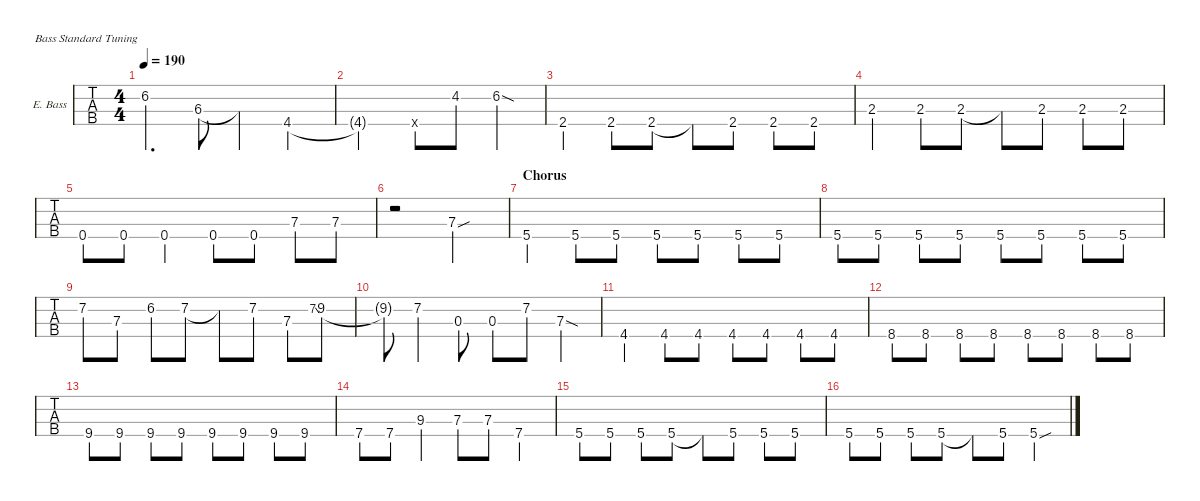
\defaultSystemsLayout 4
\hideDynamics
\bracketExtendMode nobrackets
\firstSystemTrackNameOrientation horizontal
\track ("Ele. Bass" "E. Bass") {defaultSystemsLayout 4 instrument electricbassfinger}
\staff {tabs}
\tuning (G2 D2 A1 E1)
\ts (4 4)
\tempo 190
\clef f4
\ks e
6.2{acc #}.4{d dy f} 6.3{acc #}.8 6.3{t acc #}.4 4.4{acc #}.4 |
4.4{t acc #}.2 4.4{x acc #}.8 4.2{acc #}.8 6.2{sod acc #}.4 |
2.4{acc #}.4 2.4{acc #}.8 2.4{acc #}.8 2.4{t acc #}.8 2.4{acc #}.8 2.4{acc #}.8 2.4{acc #}.8 |
2.3{acc forcenatural}.4 2.3{acc forcenatural}.8 2.3{acc forcenatural}.8 2.3{t acc forcenatural}.8 2.3{acc forcenatural}.8 2.3{acc forcenatural}.8 2.3{acc forcenatural}.8 |
0.4{acc forcenatural}.8 0.4{acc forcenatural}.8 0.4{acc forcenatural}.4 0.4{acc forcenatural}.8 0.4{acc forcenatural}.8 7.3{acc forcenatural}.8 7.3{acc forcenatural}.8 |
r.2 7.3{sou acc forcenatural}.2 |
\section ("" "Chorus")
5.4{acc forcenatural}.4 5.4{acc forcenatural}.8 5.4{acc forcenatural}.8 5.4{acc forcenatural}.8 5.4{acc forcenatural}.8 5.4{acc forcenatural}.8 5.4{acc forcenatural}.8 |
5.4{acc forcenatural}.8 5.4{acc forcenatural}.8 5.4{acc forcenatural}.8 5.4{acc forcenatural}.8 5.4{acc forcenatural}.8 5.4{acc forcenatural}.8 5.4{acc forcenatural}.8 5.4{acc forcenatural}.8 |
7.2{acc forcenatural}.8 7.3{acc forcenatural}.8 6.2{acc #}.8 7.2{acc forcenatural}.8 7.2{t acc forcenatural}.8 7.2{acc forcenatural}.8 7.3{acc forcenatural}.8 7.2{ss acc forcenatural}.8{gr} 9.2{acc forcenatural}.8 |
9.2{t acc forcenatural}.8 7.2{acc forcenatural}.4 0.3{acc forcenatural}.8 0.3{acc forcenatural}.8 7.2{acc forcenatural}.8 7.3{sod acc forcenatural}.4 |
4.4{acc #}.4 4.4{acc #}.8 4.4{acc #}.8 4.4{acc #}.8 4.4{acc #}.8 4.4{acc #}.8 4.4{acc #}.8 |
8.4{acc forcenatural}.8 8.4{acc forcenatural}.8 8.4{acc forcenatural}.8 8.4{acc forcenatural}.8 8.4{acc forcenatural}.8 8.4{acc forcenatural}.8 8.4{acc forcenatural}.8 8.4{acc forcenatural}.8 |
9.4{acc #}.8 9.4{acc #}.8 9.4{acc #}.8 9.4{acc #}.8 9.4{acc #}.8 9.4{acc #}.8 9.4{acc #}.8 9.4{acc #}.8 |
7.4{acc forcenatural}.8 7.4{acc forcenatural}.8 9.3{acc #}.4 7.3{acc forcenatural}.8 7.3{acc forcenatural}.8 7.4{acc forcenatural}.4 |
5.4{acc forcenatural}.8 5.4{acc forcenatural}.8 5.4{acc forcenatural}.8 5.4{acc forcenatural}.8 5.4{t acc forcenatural}.8 5.4{acc forcenatural}.8 5.4{acc forcenatural}.8 5.4{acc forcenatural}.8 |
5.4{acc forcenatural}.8 5.4{acc forcenatural}.8 5.4{acc forcenatural}.8 5.4{acc forcenatural}.8 5.4{t acc forcenatural}.8 5.4{acc forcenatural}.8 5.4{sou acc forcenatural}.4
